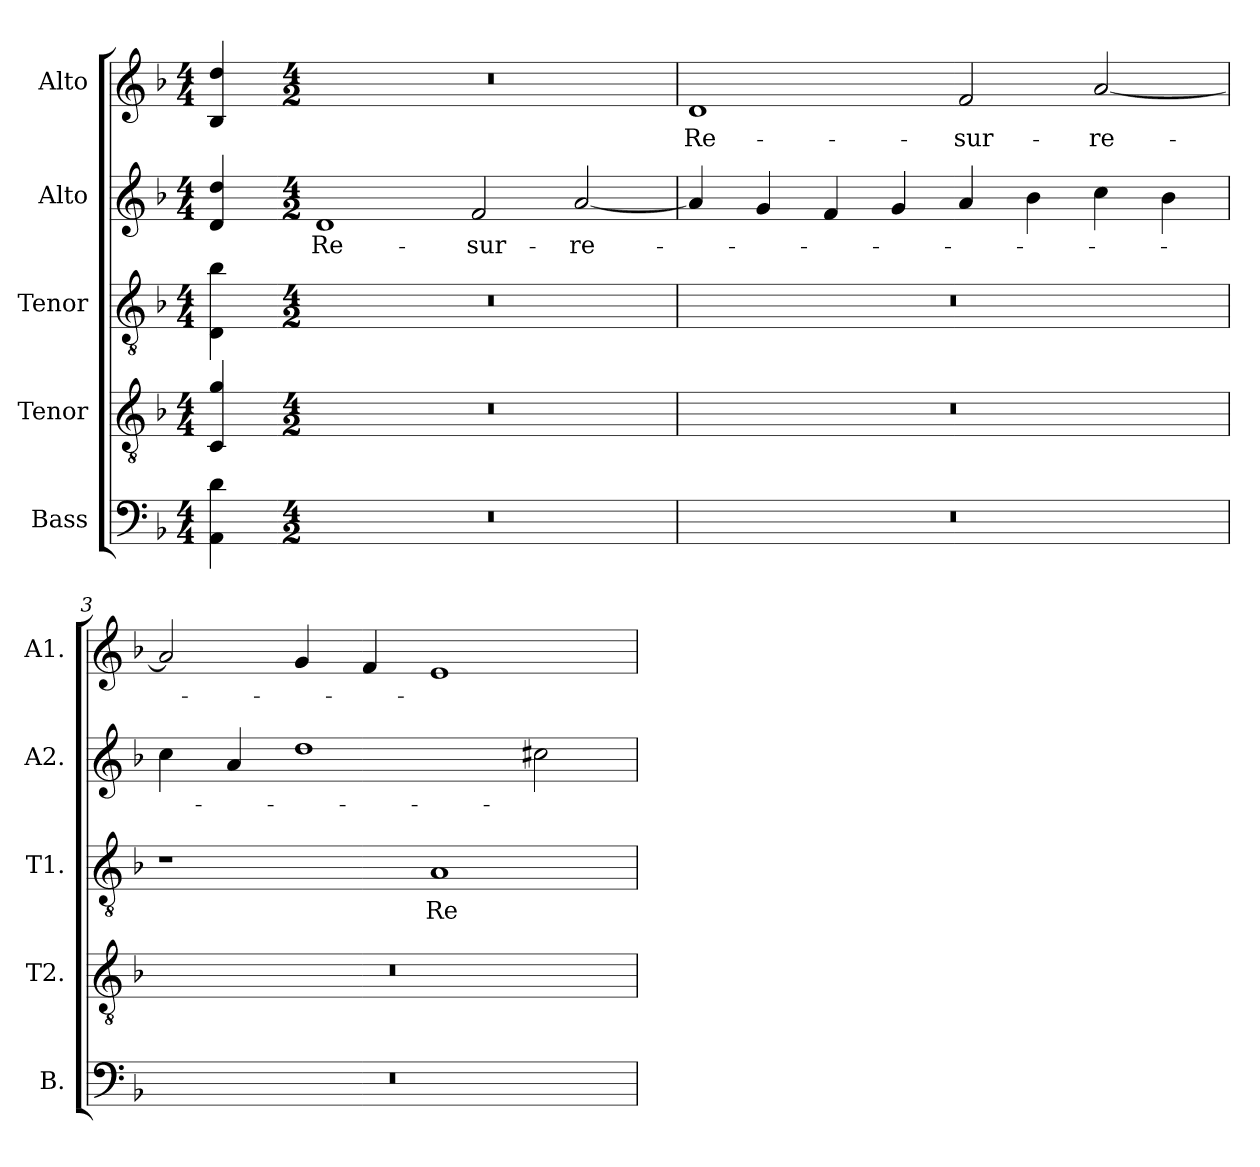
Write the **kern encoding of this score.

**kern	**kern	**kern	**text	**kern	**text	**kern	**text
*part5	*part4	*part3	*part3	*part2	*part2	*part1	*part1
*staff5	*staff4	*staff3	*staff3	*staff2	*staff2	*staff1	*staff1
*I"Bass	*I"Tenor	*I"Tenor	*	*I"Alto	*	*I"Alto	*
*I'B.	*I'T2.	*I'T1.	*	*I'A2.	*	*I'A1.	*
!!LO:PB:g=z
*clefF4	*clefGv2	*clefGv2	*	*clefG2	*	*clefG2	*
*	*ITrd7c12	*ITrd7c12	*	*	*	*	*
*k[b-]	*k[b-]	*k[b-]	*	*k[b-]	*	*k[b-]	*
*F:	*F:	*F:	*	*F:	*	*F:	*
*M4/4	*M4/4	*M4/4	*	*M4/4	*	*M4/4	*
=	=	=	=	=	=	=	=
4AAi\ 4di	4CCi/ 4Gi	4DDi\ 4B-i	.	4di/ 4ddi	.	4B-i/ 4ddi	.
=1-	=1-	=1-	=1-	=1-	=1-	=1-	=1-
*M4/2	*M4/2	*M4/2	*	*M4/2	*	*M4/2	*
!LO:N:vis=1	!LO:N:vis=1	!LO:N:vis=1	!	!	!	!	!
!	!	!	!	!	!LO:LY:b:color=#000000	!LO:N:vis=1	!
0r	0r	0r	.	1di	Re-	0r	.
!	!	!	!	!	!LO:LY:b:color=#000000	!	!
.	.	.	.	2fi/	-sur-	.	.
!	!	!	!	!	!LO:LY:b:color=#000000	!	!
.	.	.	.	[2ai/	-re-	.	.
=2	=2	=2	=2	=2	=2	=2	=2
!LO:N:vis=1	!LO:N:vis=1	!LO:N:vis=1	!	!	!	!	!
!	!	!	!	!	!	!	!LO:LY:b:color=#000000
0r	0r	0r	.	4ai/]	.	1di	Re-
.	.	.	.	4gi/	.	.	.
.	.	.	.	4fi/	.	.	.
.	.	.	.	4gi/	.	.	.
!	!	!	!	!	!	!	!LO:LY:b:color=#000000
.	.	.	.	4ai/	.	2fi/	-sur-
.	.	.	.	4b-i\	.	.	.
!	!	!	!	!	!	!	!LO:LY:b:color=#000000
.	.	.	.	4cci\	.	[2ai/	-re-
.	.	.	.	4b-i\	.	.	.
=3	=3	=3	=3	=3	=3	=3	=3
!LO:N:vis=1	!LO:N:vis=1	!	!	!	!	!	!
0r	0r	1r	.	4cci\	.	2ai/]	.
.	.	.	.	4ai/	.	.	.
.	.	.	.	1ddi	.	4gi/	.
.	.	.	.	.	.	4fi/	.
!	!	!	!LO:LY:b:color=#000000	!	!	!	!
.	.	1AAi	Re-	.	.	1ei	.
.	.	.	.	2cc#Xi\	.	.	.
=	=	=	=	=	=	=	=
*-	*-	*-	*-	*-	*-	*-	*-
